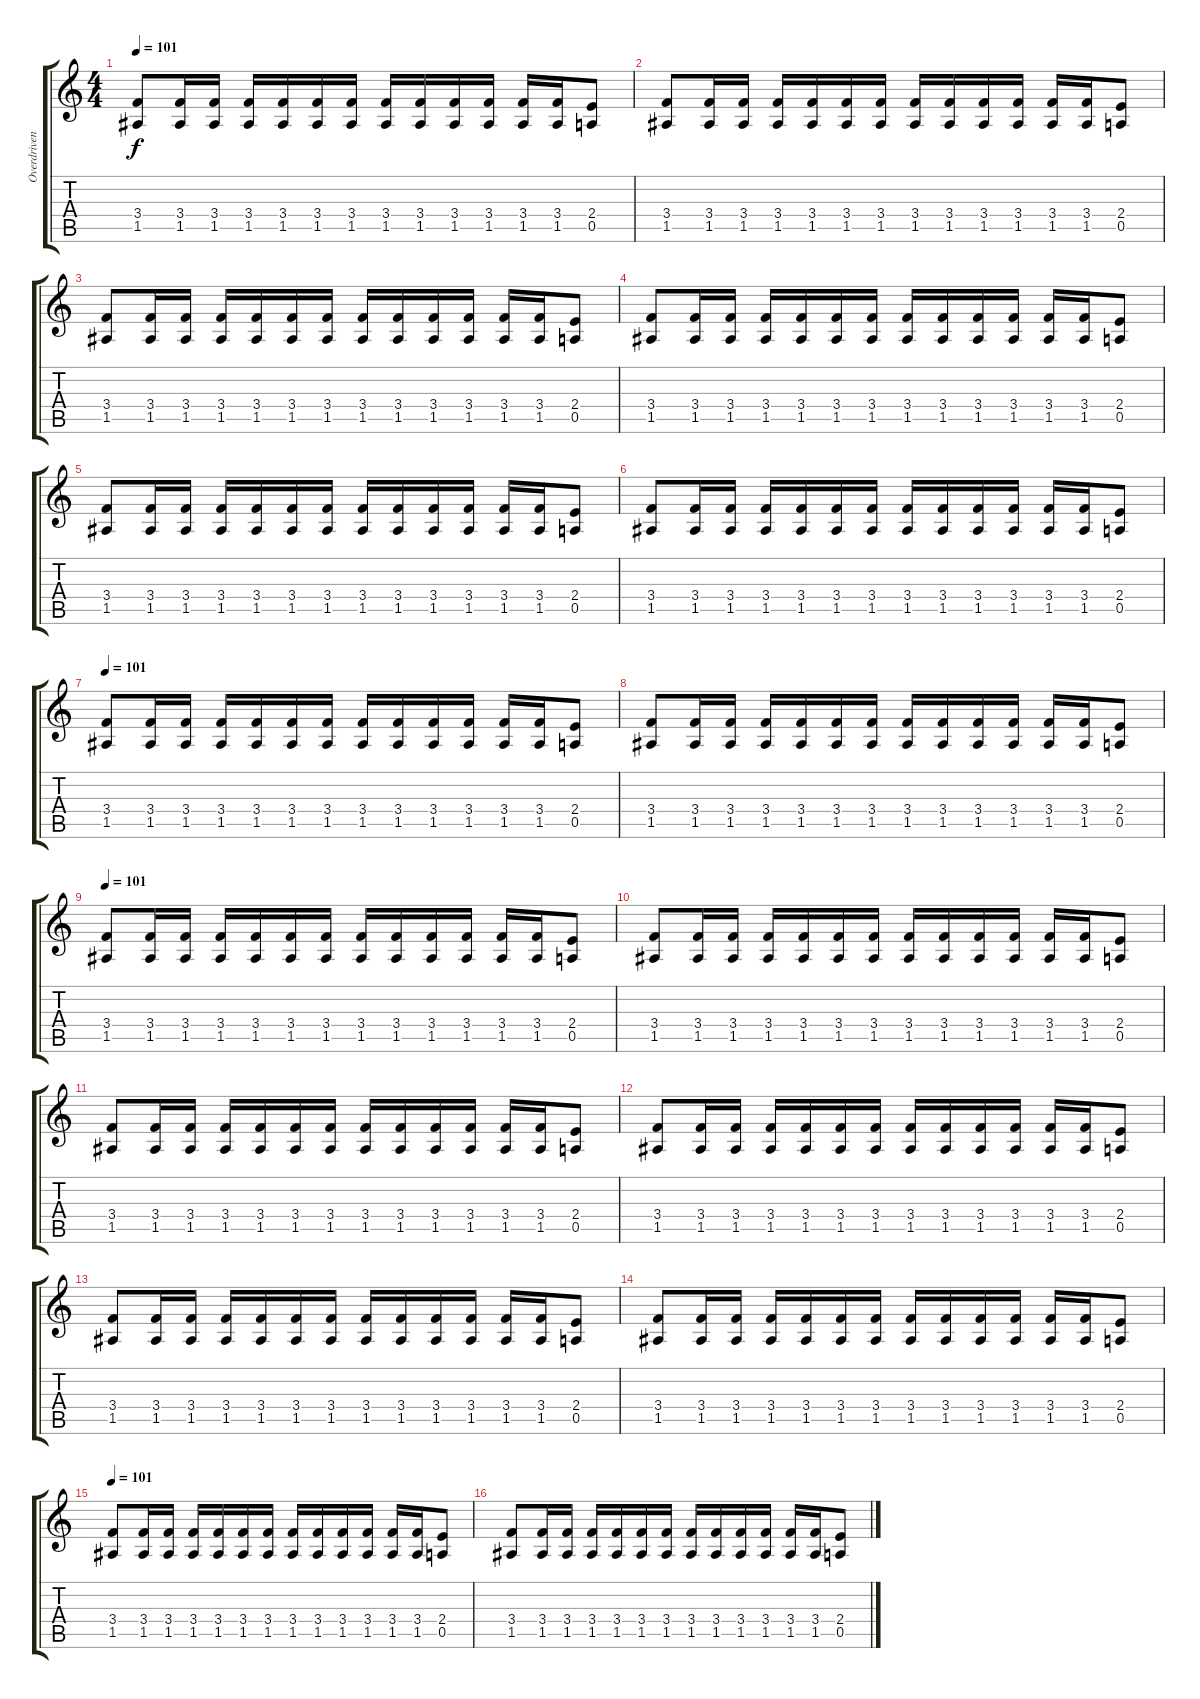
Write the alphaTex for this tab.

\track ("Overdriven Guitar" "Overdriven") {instrument overdrivenguitar}
\staff {score tabs}
\tuning (E4 B3 G3 D3 A2 E2) {hide}
\ts (4 4)
\tempo 101
\clef g2
\ks c
(3.4 1.5).8{dy f} (3.4 1.5).16 (3.4 1.5).16 (3.4 1.5).16 (3.4 1.5).16 (3.4 1.5).16 (3.4 1.5).16 (3.4 1.5).16 (3.4 1.5).16 (3.4 1.5).16 (3.4 1.5).16 (3.4 1.5).16 (3.4 1.5).16 (2.4 0.5).8 |
(3.4 1.5).8 (3.4 1.5).16 (3.4 1.5).16 (3.4 1.5).16 (3.4 1.5).16 (3.4 1.5).16 (3.4 1.5).16 (3.4 1.5).16 (3.4 1.5).16 (3.4 1.5).16 (3.4 1.5).16 (3.4 1.5).16 (3.4 1.5).16 (2.4 0.5).8 |
(3.4 1.5).8 (3.4 1.5).16 (3.4 1.5).16 (3.4 1.5).16 (3.4 1.5).16 (3.4 1.5).16 (3.4 1.5).16 (3.4 1.5).16 (3.4 1.5).16 (3.4 1.5).16 (3.4 1.5).16 (3.4 1.5).16 (3.4 1.5).16 (2.4 0.5).8 |
(3.4 1.5).8 (3.4 1.5).16 (3.4 1.5).16 (3.4 1.5).16 (3.4 1.5).16 (3.4 1.5).16 (3.4 1.5).16 (3.4 1.5).16 (3.4 1.5).16 (3.4 1.5).16 (3.4 1.5).16 (3.4 1.5).16 (3.4 1.5).16 (2.4 0.5).8 |
(3.4 1.5).8 (3.4 1.5).16 (3.4 1.5).16 (3.4 1.5).16 (3.4 1.5).16 (3.4 1.5).16 (3.4 1.5).16 (3.4 1.5).16 (3.4 1.5).16 (3.4 1.5).16 (3.4 1.5).16 (3.4 1.5).16 (3.4 1.5).16 (2.4 0.5).8 |
(3.4 1.5).8 (3.4 1.5).16 (3.4 1.5).16 (3.4 1.5).16 (3.4 1.5).16 (3.4 1.5).16 (3.4 1.5).16 (3.4 1.5).16 (3.4 1.5).16 (3.4 1.5).16 (3.4 1.5).16 (3.4 1.5).16 (3.4 1.5).16 (2.4 0.5).8 |
\tempo 101
(3.4 1.5).8 (3.4 1.5).16 (3.4 1.5).16 (3.4 1.5).16 (3.4 1.5).16 (3.4 1.5).16 (3.4 1.5).16 (3.4 1.5).16 (3.4 1.5).16 (3.4 1.5).16 (3.4 1.5).16 (3.4 1.5).16 (3.4 1.5).16 (2.4 0.5).8 |
(3.4 1.5).8 (3.4 1.5).16 (3.4 1.5).16 (3.4 1.5).16 (3.4 1.5).16 (3.4 1.5).16 (3.4 1.5).16 (3.4 1.5).16 (3.4 1.5).16 (3.4 1.5).16 (3.4 1.5).16 (3.4 1.5).16 (3.4 1.5).16 (2.4 0.5).8 |
\tempo 101
(3.4 1.5).8 (3.4 1.5).16 (3.4 1.5).16 (3.4 1.5).16 (3.4 1.5).16 (3.4 1.5).16 (3.4 1.5).16 (3.4 1.5).16 (3.4 1.5).16 (3.4 1.5).16 (3.4 1.5).16 (3.4 1.5).16 (3.4 1.5).16 (2.4 0.5).8 |
(3.4 1.5).8 (3.4 1.5).16 (3.4 1.5).16 (3.4 1.5).16 (3.4 1.5).16 (3.4 1.5).16 (3.4 1.5).16 (3.4 1.5).16 (3.4 1.5).16 (3.4 1.5).16 (3.4 1.5).16 (3.4 1.5).16 (3.4 1.5).16 (2.4 0.5).8 |
(3.4 1.5).8 (3.4 1.5).16 (3.4 1.5).16 (3.4 1.5).16 (3.4 1.5).16 (3.4 1.5).16 (3.4 1.5).16 (3.4 1.5).16 (3.4 1.5).16 (3.4 1.5).16 (3.4 1.5).16 (3.4 1.5).16 (3.4 1.5).16 (2.4 0.5).8 |
(3.4 1.5).8 (3.4 1.5).16 (3.4 1.5).16 (3.4 1.5).16 (3.4 1.5).16 (3.4 1.5).16 (3.4 1.5).16 (3.4 1.5).16 (3.4 1.5).16 (3.4 1.5).16 (3.4 1.5).16 (3.4 1.5).16 (3.4 1.5).16 (2.4 0.5).8 |
(3.4 1.5).8 (3.4 1.5).16 (3.4 1.5).16 (3.4 1.5).16 (3.4 1.5).16 (3.4 1.5).16 (3.4 1.5).16 (3.4 1.5).16 (3.4 1.5).16 (3.4 1.5).16 (3.4 1.5).16 (3.4 1.5).16 (3.4 1.5).16 (2.4 0.5).8 |
(3.4 1.5).8 (3.4 1.5).16 (3.4 1.5).16 (3.4 1.5).16 (3.4 1.5).16 (3.4 1.5).16 (3.4 1.5).16 (3.4 1.5).16 (3.4 1.5).16 (3.4 1.5).16 (3.4 1.5).16 (3.4 1.5).16 (3.4 1.5).16 (2.4 0.5).8 |
\tempo 101
(3.4 1.5).8 (3.4 1.5).16 (3.4 1.5).16 (3.4 1.5).16 (3.4 1.5).16 (3.4 1.5).16 (3.4 1.5).16 (3.4 1.5).16 (3.4 1.5).16 (3.4 1.5).16 (3.4 1.5).16 (3.4 1.5).16 (3.4 1.5).16 (2.4 0.5).8 |
(3.4 1.5).8 (3.4 1.5).16 (3.4 1.5).16 (3.4 1.5).16 (3.4 1.5).16 (3.4 1.5).16 (3.4 1.5).16 (3.4 1.5).16 (3.4 1.5).16 (3.4 1.5).16 (3.4 1.5).16 (3.4 1.5).16 (3.4 1.5).16 (2.4 0.5).8
